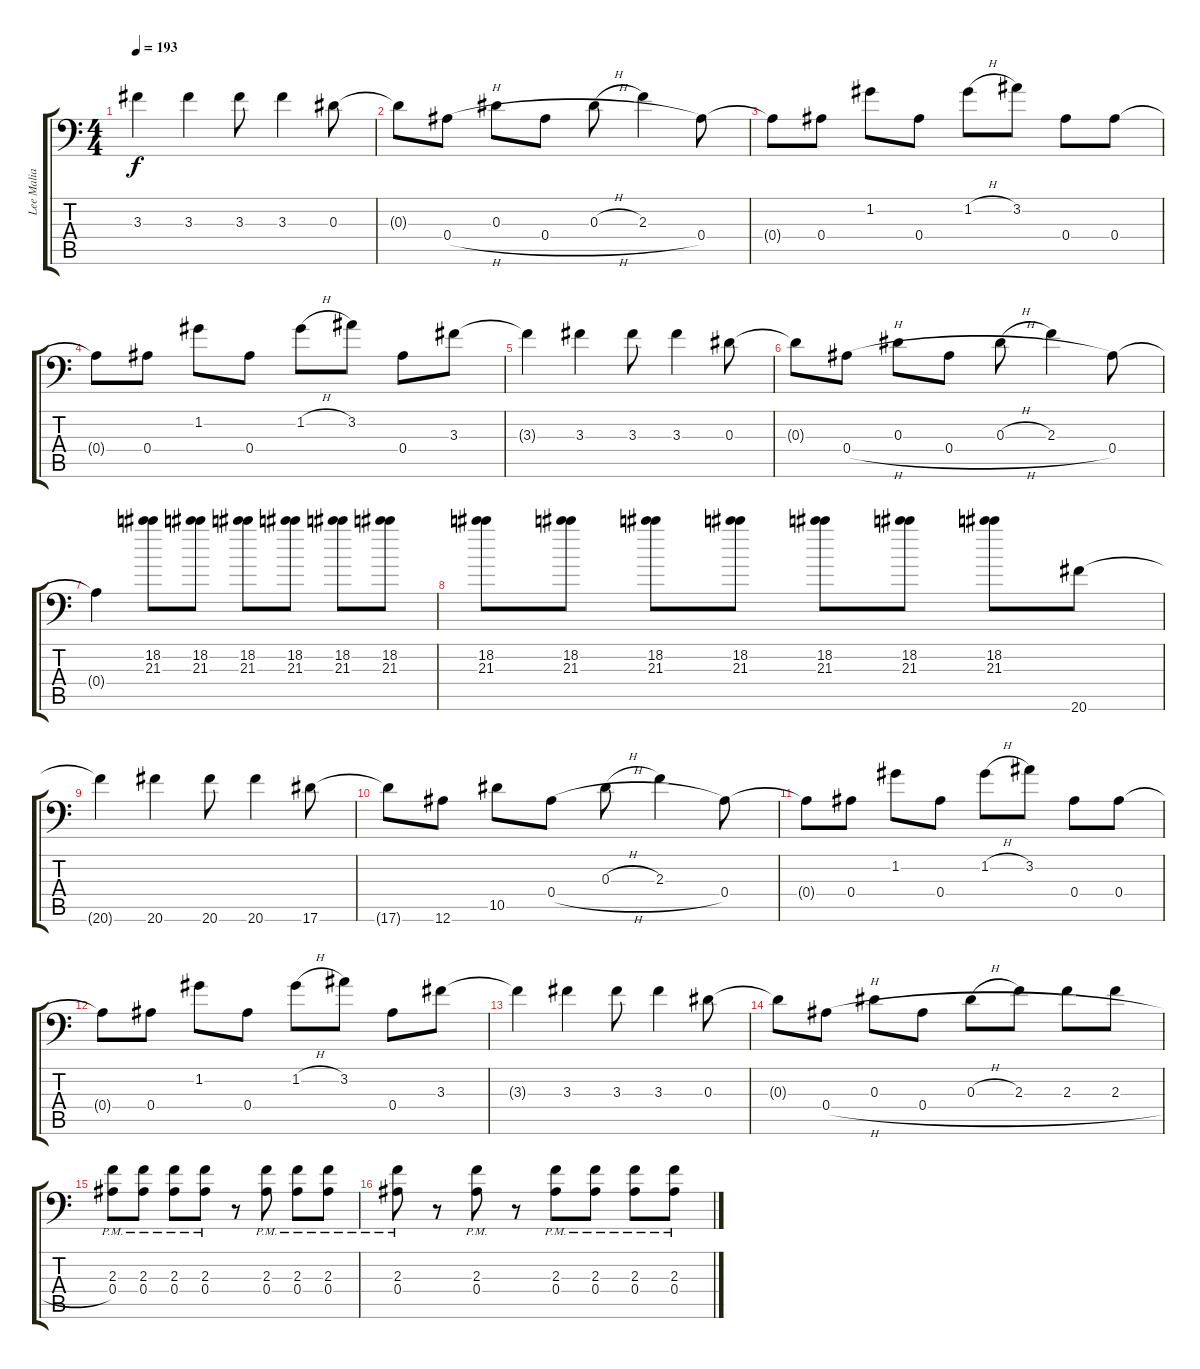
\track ("Lee Malia" "Lee Malia") {instrument distortionguitar}
\staff {score tabs}
\tuning (C4 G3 Eb3 Bb2 F2 Bb1) {hide}
\ts (4 4)
\tempo 193
\clef f4
\ks c
3.3.4{dy f} 3.3.4 3.3.8 3.3.4 0.3.8 |
0.3{t}.8 0.4{h}.8 0.3.8 0.4{h}.8 0.3{h}.8 2.3.4 0.4.8 |
0.4{t}.8 0.4.8 1.2.8 0.4.8 1.2{h}.8 3.2.8 0.4.8 0.4.8 |
0.4{t}.8 0.4.8 1.2.8 0.4.8 1.2{h}.8 3.2.8 0.4.8 3.3.8 |
3.3{t}.4 3.3.4 3.3.8 3.3.4 0.3.8 |
0.3{t}.8 0.4{h}.8 0.3.8 0.4{h}.8 0.3{h}.8 2.3.4 0.4.8 |
0.4{t}.4 (18.2 21.3).8 (18.2 21.3).8 (18.2 21.3).8 (18.2 21.3).8 (18.2 21.3).8 (18.2 21.3).8 |
(18.2 21.3).8 (18.2 21.3).8 (18.2 21.3).8 (18.2 21.3).8 (18.2 21.3).8 (18.2 21.3).8 (18.2 21.3).8 20.6.8 |
20.6{t}.4 20.6.4 20.6.8 20.6.4 17.6.8 |
17.6{t}.8 12.6.8 10.5.8 0.4{h}.8 0.3{h}.8 2.3.4 0.4.8 |
0.4{t}.8 0.4.8 1.2.8 0.4.8 1.2{h}.8 3.2.8 0.4.8 0.4.8 |
0.4{t}.8 0.4.8 1.2.8 0.4.8 1.2{h}.8 3.2.8 0.4.8 3.3.8 |
3.3{t}.4 3.3.4 3.3.8 3.3.4 0.3.8 |
0.3{t}.8 0.4{h}.8 0.3.8 0.4{h}.8 0.3{h}.8 2.3.8 2.3.8 2.3.8 |
(2.3{pm} 0.4{pm}).8 (2.3{pm} 0.4{pm}).8 (2.3{pm} 0.4{pm}).8 (2.3{pm} 0.4{pm}).8 r.8 (2.3{pm} 0.4{pm}).8 (2.3{pm} 0.4{pm}).8 (2.3{pm} 0.4{pm}).8 |
(2.3{pm} 0.4{pm}).8 r.8 (2.3{pm} 0.4{pm}).8 r.8 (2.3{pm} 0.4{pm}).8 (2.3{pm} 0.4{pm}).8 (2.3{pm} 0.4{pm}).8 (2.3{pm} 0.4{pm}).8
